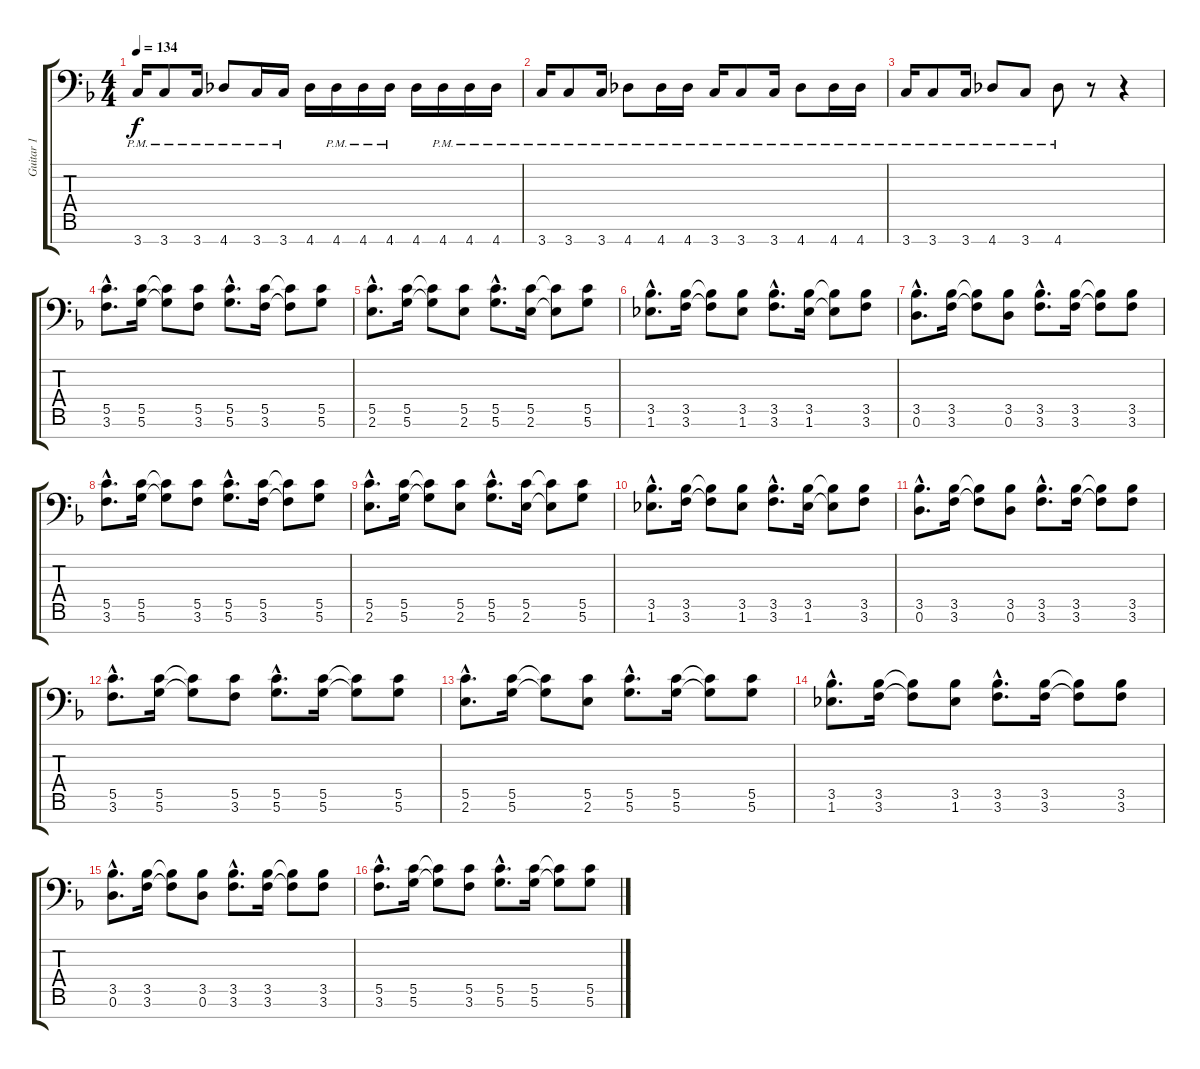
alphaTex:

\track ("Guitar 1" "Guitar 1") {instrument distortionguitar}
\staff {score tabs}
\tuning (D4 A3 F3 C3 G2 D2 A1) {hide}
\ts (4 4)
\tempo 134
\clef f4
\ks dminor
3.7{pm}.16{dy f} 3.7{pm}.8 3.7{pm}.16 4.7{pm}.8 3.7{pm}.16 3.7{pm}.16 4.7.16 4.7{pm}.16 4.7{pm}.16 4.7{pm}.16 4.7.16 4.7{pm}.16 4.7{pm}.16 4.7{pm}.16 |
3.7{pm}.16 3.7{pm}.8 3.7{pm}.16 4.7{pm}.8 4.7{pm}.16 4.7{pm}.16 3.7{pm}.16 3.7{pm}.8 3.7{pm}.16 4.7{pm}.8 4.7{pm}.16 4.7{pm}.16 |
3.7{pm}.16 3.7{pm}.8 3.7{pm}.16 4.7{pm}.8 3.7{pm}.8 4.7{pm}.8 r.8 r.4 |
(5.5{hac} 3.6{hac}).8{d} (5.5 5.6).16 (5.5{t} 5.6{t}).8 (5.5 3.6).8 (5.5{hac} 5.6{hac}).8{d} (5.5 3.6).16 (5.5{t} 3.6{t}).8 (5.5 5.6).8 |
(5.5{hac} 2.6{hac}).8{d} (5.5 5.6).16 (5.5{t} 5.6{t}).8 (5.5 2.6).8 (5.5{hac} 5.6{hac}).8{d} (5.5 2.6).16 (5.5{t} 2.6{t}).8 (5.5 5.6).8 |
(3.5{hac} 1.6{hac}).8{d} (3.5 3.6).16 (3.5{t} 3.6{t}).8 (3.5 1.6).8 (3.5{hac} 3.6{hac}).8{d} (3.5 1.6).16 (3.5{t} 1.6{t}).8 (3.5 3.6).8 |
(3.5{hac} 0.6{hac}).8{d} (3.5 3.6).16 (3.5{t} 3.6{t}).8 (3.5 0.6).8 (3.5{hac} 3.6{hac}).8{d} (3.5 3.6).16 (3.5{t} 3.6{t}).8 (3.5 3.6).8 |
(5.5{hac} 3.6{hac}).8{d} (5.5 5.6).16 (5.5{t} 5.6{t}).8 (5.5 3.6).8 (5.5{hac} 5.6{hac}).8{d} (5.5 3.6).16 (5.5{t} 3.6{t}).8 (5.5 5.6).8 |
(5.5{hac} 2.6{hac}).8{d} (5.5 5.6).16 (5.5{t} 5.6{t}).8 (5.5 2.6).8 (5.5{hac} 5.6{hac}).8{d} (5.5 2.6).16 (5.5{t} 2.6{t}).8 (5.5 5.6).8 |
(3.5{hac} 1.6{hac}).8{d} (3.5 3.6).16 (3.5{t} 3.6{t}).8 (3.5 1.6).8 (3.5{hac} 3.6{hac}).8{d} (3.5 1.6).16 (3.5{t} 1.6{t}).8 (3.5 3.6).8 |
(3.5{hac} 0.6{hac}).8{d} (3.5 3.6).16 (3.5{t} 3.6{t}).8 (3.5 0.6).8 (3.5{hac} 3.6{hac}).8{d} (3.5 3.6).16 (3.5{t} 3.6{t}).8 (3.5 3.6).8 |
(5.5{hac} 3.6{hac}).8{d} (5.5 5.6).16 (5.5{t} 5.6{t}).8 (5.5 3.6).8 (5.5{hac} 5.6{hac}).8{d} (5.5 5.6).16 (5.5{t} 5.6{t}).8 (5.5 5.6).8 |
(5.5{hac} 2.6{hac}).8{d} (5.5 5.6).16 (5.5{t} 5.6{t}).8 (5.5 2.6).8 (5.5{hac} 5.6{hac}).8{d} (5.5 5.6).16 (5.5{t} 5.6{t}).8 (5.5 5.6).8 |
(3.5{hac} 1.6{hac}).8{d} (3.5 3.6).16 (3.5{t} 3.6{t}).8 (3.5 1.6).8 (3.5{hac} 3.6{hac}).8{d} (3.5 3.6).16 (3.5{t} 3.6{t}).8 (3.5 3.6).8 |
(3.5{hac} 0.6{hac}).8{d} (3.5 3.6).16 (3.5{t} 3.6{t}).8 (3.5 0.6).8 (3.5{hac} 3.6{hac}).8{d} (3.5 3.6).16 (3.5{t} 3.6{t}).8 (3.5 3.6).8 |
(5.5{hac} 3.6{hac}).8{d} (5.5 5.6).16 (5.5{t} 5.6{t}).8 (5.5 3.6).8 (5.5{hac} 5.6{hac}).8{d} (5.5 5.6).16 (5.5{t} 5.6{t}).8 (5.5 5.6).8
